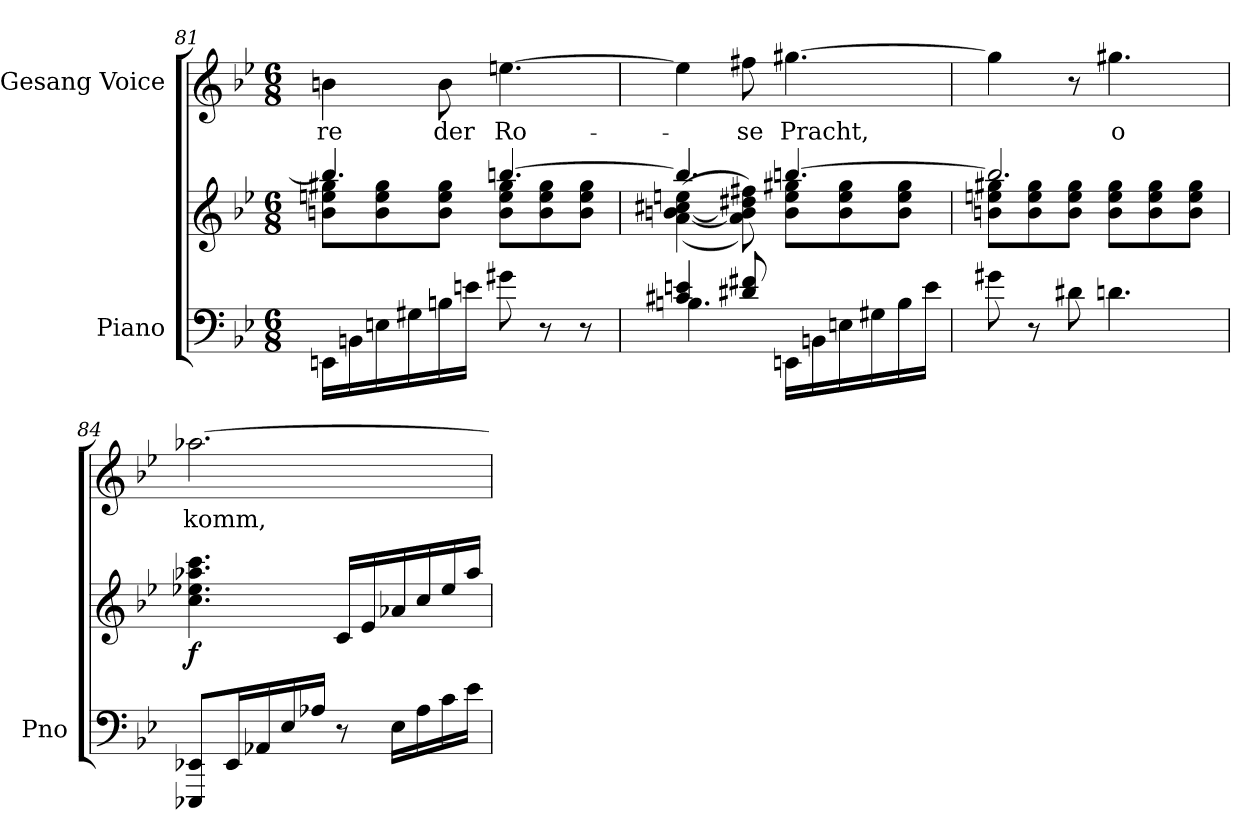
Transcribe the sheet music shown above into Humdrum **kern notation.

**kern	**kern	**dynam	**kern	**text
*part2	*part2	*part2	*part1	*part1
*staff3	*staff2	*staff2/3	*staff1	*staff1
*I"Piano	*	*	*I"Gesang Voice	*
*I'Pno	*	*	*	*
*clefF4	*clefG2	*	*clefG2	*
*k[b-e-]	*k[b-e-]	*	*k[b-e-]	*
*M6/8	*M6/8	*	*M6/8	*
=81	=81	=81	=81	=81
*	*^	*	*	*
16EEn\LL	4.bbn/]	8bn\ 8een\ 8gg#X\L	.	4bn\	-re
16BBn\	.	.	.	.	.
16En\	.	8b\ 8ee\ 8gg#\	.	.	.
16G#X\	.	.	.	.	.
16Bn\	.	8b\ 8ee\ 8gg#\J	.	8b\	der
16en\JJ	.	.	.	.	.
8g#X\	[4.bb/	8b\ 8ee\ 8gg#\L	.	[4.een\	Ro-
8r	.	8b\ 8ee\ 8gg#\	.	.	.
8r	.	8b\ 8ee\ 8gg#\J	.	.	.
=82	=82	=82	=82	=82	=82
*^	*	*	*	*	*
4c#X/ 4en/	4.Bn\	4.bb/]	(>(>[4a\ [4bn\ 4cc#X\ 4een\	.	4ee\]	.
8d#X/ 8f#X/	.	.	8a\] 8b\] 8dd#X\ 8ff#X\))	.	8ff#X\	-se
16EEn\LL	4.ryy	[4.bbn/	8b\ 8ee\ 8gg#X\L	.	[4.gg#X\	Pracht,
16BBn\	.	.	.	.	.	.
16En\	.	.	8b\ 8ee\ 8gg#\	.	.	.
16G#X\	.	.	.	.	.	.
16B\	.	.	8b\ 8ee\ 8gg#\J	.	.	.
16e\JJ	.	.	.	.	.	.
*v	*v	*	*	*	*	*
=83	=83	=83	=83	=83	=83
8g#X\	2.bb/]	8bn\ 8een\ 8gg#X\L	.	4gg#\]	.
8r	.	8b\ 8ee\ 8gg#\	.	.	.
8d#X\	.	8b\ 8ee\ 8gg#\J	.	8r	.
4.dn\	.	8b\ 8ee\ 8gg#\L	.	4.gg#X\	o
.	.	8b\ 8ee\ 8gg#\	.	.	.
.	.	8b\ 8ee\ 8gg#\J	.	.	.
=84	=84	=84	=84	=84	=84
!	!	!	!LO:DY:b	!	!
*	*v	*v	*	*	*
8EEE-X/ 8EE-X/L	4.cc\ 4.ee-X\ 4.aa-X\ 4.ccc\	f	[2.aa-X\	komm,
16EE-/L	.	.	.	.
16AA-X/	.	.	.	.
16E-/	.	.	.	.
16A-X/JJ	.	.	.	.
8r	16c/LL	.	.	.
.	16e-/	.	.	.
16E-\LL	16a-X/	.	.	.
16A-\	16cc/	.	.	.
16c\	16ee-/	.	.	.
16e-\JJ	16aa-/JJ	.	.	.
=	=	=	=	=
*-	*-	*-	*-	*-
